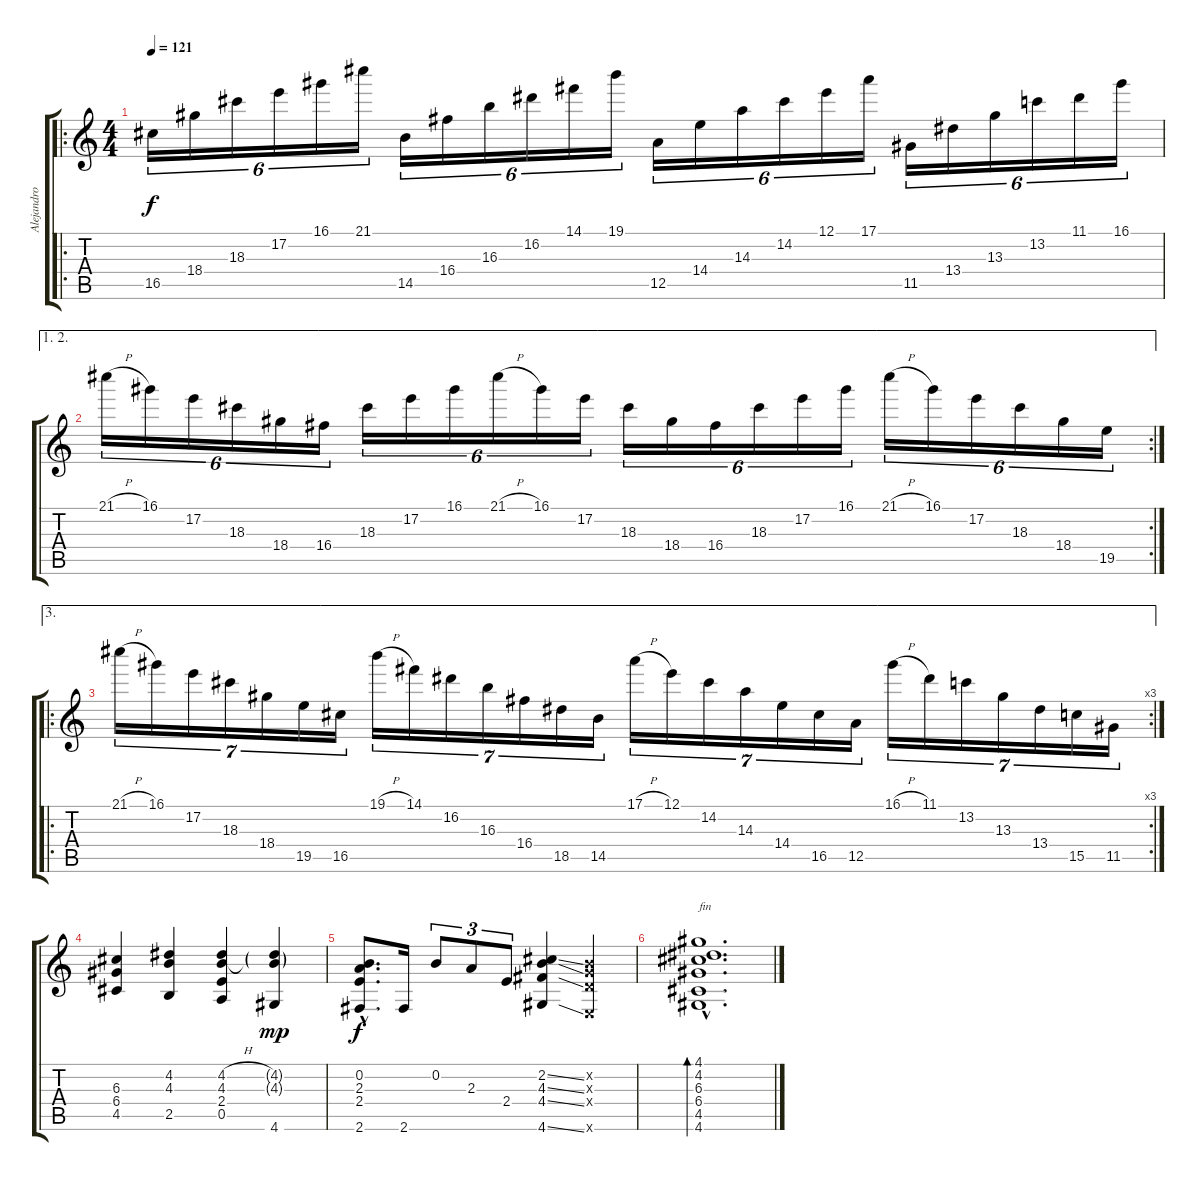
\track ("Alejandro Silva" "Alejandro ") {instrument overdrivenguitar}
\staff {score tabs}
\tuning (E4 B3 G3 D3 A2 E2) {hide}
\ro
\ts (4 4)
\tempo 121
\clef g2
\ks c
16.5.16{tu (6 4) dy f} 18.4.16{tu (6 4)} 18.3.16{tu (6 4)} 17.2.16{tu (6 4)} 16.1.16{tu (6 4)} 21.1.16{tu (6 4)} 14.5.16{tu (6 4)} 16.4.16{tu (6 4)} 16.3.16{tu (6 4)} 16.2.16{tu (6 4)} 14.1.16{tu (6 4)} 19.1.16{tu (6 4)} 12.5.16{tu (6 4)} 14.4.16{tu (6 4)} 14.3.16{tu (6 4)} 14.2.16{tu (6 4)} 12.1.16{tu (6 4)} 17.1.16{tu (6 4)} 11.5.16{tu (6 4)} 13.4.16{tu (6 4)} 13.3.16{tu (6 4)} 13.2.16{tu (6 4)} 11.1.16{tu (6 4)} 16.1.16{tu (6 4)} |
\ae (1 2)
\rc 2
21.1{h}.16{tu (6 4)} 16.1.16{tu (6 4)} 17.2.16{tu (6 4)} 18.3.16{tu (6 4)} 18.4.16{tu (6 4)} 16.4.16{tu (6 4)} 18.3.16{tu (6 4)} 17.2.16{tu (6 4)} 16.1.16{tu (6 4)} 21.1{h}.16{tu (6 4)} 16.1.16{tu (6 4)} 17.2.16{tu (6 4)} 18.3.16{tu (6 4)} 18.4.16{tu (6 4)} 16.4.16{tu (6 4)} 18.3.16{tu (6 4)} 17.2.16{tu (6 4)} 16.1.16{tu (6 4)} 21.1{h}.16{tu (6 4)} 16.1.16{tu (6 4)} 17.2.16{tu (6 4)} 18.3.16{tu (6 4)} 18.4.16{tu (6 4)} 19.5.16{tu (6 4)} |
\ae 3
\ro
\rc 3
21.1{h}.16{tu (7 4)} 16.1.16{tu (7 4)} 17.2.16{tu (7 4)} 18.3.16{tu (7 4)} 18.4.16{tu (7 4)} 19.5.16{tu (7 4)} 16.5.16{tu (7 4)} 19.1{h}.16{tu (7 4)} 14.1.16{tu (7 4)} 16.2.16{tu (7 4)} 16.3.16{tu (7 4)} 16.4.16{tu (7 4)} 18.5.16{tu (7 4)} 14.5.16{tu (7 4)} 17.1{h}.16{tu (7 4)} 12.1.16{tu (7 4)} 14.2.16{tu (7 4)} 14.3.16{tu (7 4)} 14.4.16{tu (7 4)} 16.5.16{tu (7 4)} 12.5.16{tu (7 4)} 16.1{h}.16{tu (7 4)} 11.1.16{tu (7 4)} 13.2.16{tu (7 4)} 13.3.16{tu (7 4)} 13.4.16{tu (7 4)} 15.5.16{tu (7 4)} 11.5.16{tu (7 4)} |
(6.3 6.4 4.5).4 (4.2 4.3 2.5).4 (4.2{h} 4.3{h} 2.4 0.5).4 (4.2{g} 4.3{g} 4.6).4{dy mp} |
(0.2 2.3{hac} 2.4{hac} 2.6{hac}).8{d dy f} 2.6.16 0.2.8{tu (3 2)} 2.3.8{tu (3 2)} 2.4.8{tu (3 2)} (2.2{ss} 4.3{ss} 4.4{ss} 4.6{ss}).4 (0.2{x} 0.3{x} 0.4{x} 0.6{x}).4 |
(4.1{hac} 4.2{hac} 6.3{hac} 6.4{hac} 4.5{hac} 4.6{hac}).1{d bd 120 txt "fin"}
